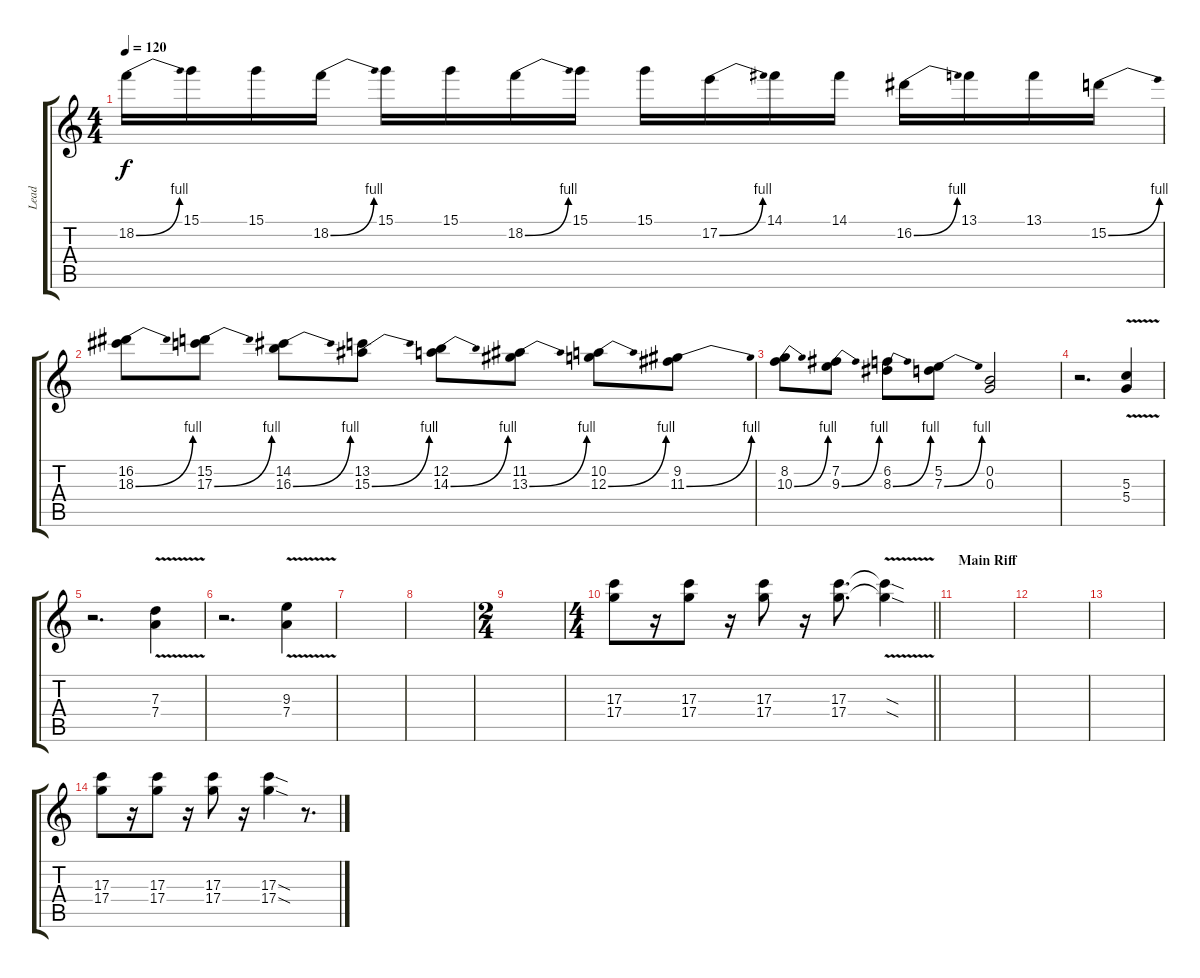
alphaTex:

\track ("Lead" "Lead") {instrument distortionguitar}
\staff {score tabs}
\tuning (E4 B3 G3 D3 A2 E2) {hide}
\ts (4 4)
\tempo 120
\clef g2
\ks c
18.2{be (bend 0 0 60 4)}.16{dy f} 15.1.16 15.1.16 18.2{be (bend 0 0 60 4)}.16 15.1.16 15.1.16 18.2{be (bend 0 0 60 4)}.16 15.1.16 15.1.16 17.2{be (bend 0 0 60 4)}.16 14.1.16 14.1.16 16.2{be (bend 0 0 60 4)}.16 13.1.16 13.1.16 15.2{be (bend 0 0 60 4)}.16 |
(16.2 18.3{be (bend 0 0 60 4)}).8 (15.2 17.3{be (bend 0 0 60 4)}).8 (14.2 16.3{be (bend 0 0 60 4)}).8 (13.2 15.3{be (bend 0 0 60 4)}).8 (12.2 14.3{be (bend 0 0 60 4)}).8 (11.2 13.3{be (bend 0 0 60 4)}).8 (10.2 12.3{be (bend 0 0 60 4)}).8 (9.2 11.3{be (bend 0 0 60 4)}).8 |
(8.2 10.3{be (bend 0 0 60 4)}).8 (7.2 9.3{be (bend 0 0 60 4)}).8 (6.2 8.3{be (bend 0 0 60 4)}).8 (5.2 7.3{be (bend 0 0 60 4)}).8 (0.2 0.3).2 |
r.2{d} (5.3{v} 5.4{v}).4 |
r.2{d} (7.3{v} 7.4{v}).4 |
r.2{d} (9.3{v} 7.4{v}).4 |
|
|
\ts (2 4)
|
\ts (4 4)
\barLineRight lightlight
(17.3 17.4).8 r.16 (17.3 17.4).8 r.16 (17.3 17.4).8 r.16 (17.3 17.4).8{d} (17.3{v sod t} 17.4{v sod t}).4 |
\section ("" "Main Riff")
|
|
|
(17.3 17.4).8 r.16 (17.3 17.4).8 r.16 (17.3 17.4).8 r.16 (17.3{sod} 17.4{sod}).4 r.8{d}
